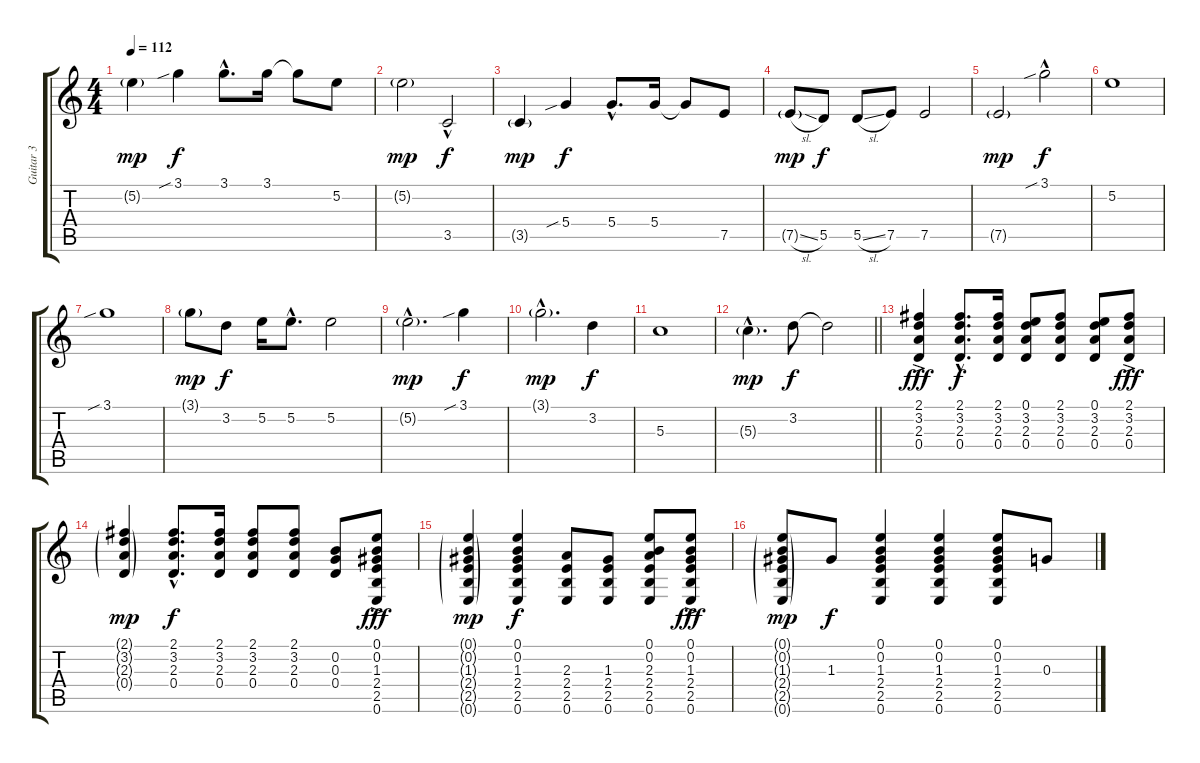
\track ("Guitar 3" "Guitar 3") {instrument acousticguitarnylon}
\staff {score tabs}
\tuning (E4 B3 G3 D3 A2 E2) {hide}
\ts (4 4)
\tempo 112
\clef g2
\ks c
5.2{g}.4{dy mp} 3.1{sib}.4{dy f} 3.1{hac}.8{d} 3.1.16 3.1{t}.8 5.2.8 |
5.2{g}.2{dy mp} 3.5{hac}.2{dy f} |
3.5{g}.4{dy mp} 5.4{sib}.4{dy f} 5.4{hac}.8{d} 5.4.16 5.4{t}.8 7.5.8 |
7.5{sl g}.8{dy mp} 5.5.8{dy f} 5.5{sl}.8 7.5.8 7.5.2 |
7.5{g}.2{dy mp} 3.1{sib hac}.2{dy f} |
5.2.1 |
3.1{sib}.1 |
3.1{g}.8{dy mp} 3.2.8{dy f} 5.2.16 5.2{hac}.8{d} 5.2.2 |
5.2{g hac}.2{d dy mp} 3.1{sib}.4{dy f} |
3.1{g hac}.2{d dy mp} 3.2.4{dy f} |
5.3.1 |
\barLineRight lightlight
5.3{g hac}.4{d dy mp} 3.2.8{dy f} 3.2{t}.2 |
(2.1{ac} 3.2{ac} 2.3{ac} 0.4{ac}).4{dy fff} (2.1{hac} 3.2{hac} 2.3{hac} 0.4{hac}).8{d dy f} (2.1 3.2 2.3 0.4).16 (0.1 3.2 2.3 0.4).8 (2.1 3.2 2.3 0.4).8 (0.1 3.2 2.3 0.4).8 (2.1{ac} 3.2{ac} 2.3{ac} 0.4{ac}).8{dy fff} |
(2.1{g} 3.2{g} 2.3{g} 0.4{g}).4{dy mp} (2.1{hac} 3.2{hac} 2.3{hac} 0.4{hac}).8{d dy f} (2.1 3.2 2.3 0.4).16 (2.1 3.2 2.3 0.4).8 (2.1 3.2 2.3 0.4).8 (0.2 0.3 0.4).8 (0.1{ac} 0.2{ac} 1.3{ac} 2.4{ac} 2.5{ac} 0.6{ac}).8{dy fff} |
(0.1{g} 0.2{g} 1.3{g} 2.4{g} 2.5{g} 0.6{g}).4{dy mp} (0.1 0.2 1.3 2.4 2.5 0.6).4{dy f} (2.3 2.4 2.5 0.6).8 (1.3 2.4 2.5 0.6).8 (0.1 0.2 2.3 2.4 2.5 0.6).8 (0.1{ac} 0.2{ac} 1.3{ac} 2.4{ac} 2.5{ac} 0.6{ac}).8{dy fff} |
(0.1{g} 0.2{g} 1.3{g} 2.4{g} 2.5{g} 0.6{g}).8{dy mp} 1.3.8{dy f} (0.1 0.2 1.3 2.4 2.5 0.6).4 (0.1 0.2 1.3 2.4 2.5 0.6).4 (0.1 0.2 1.3 2.4 2.5 0.6).8 0.3.8
